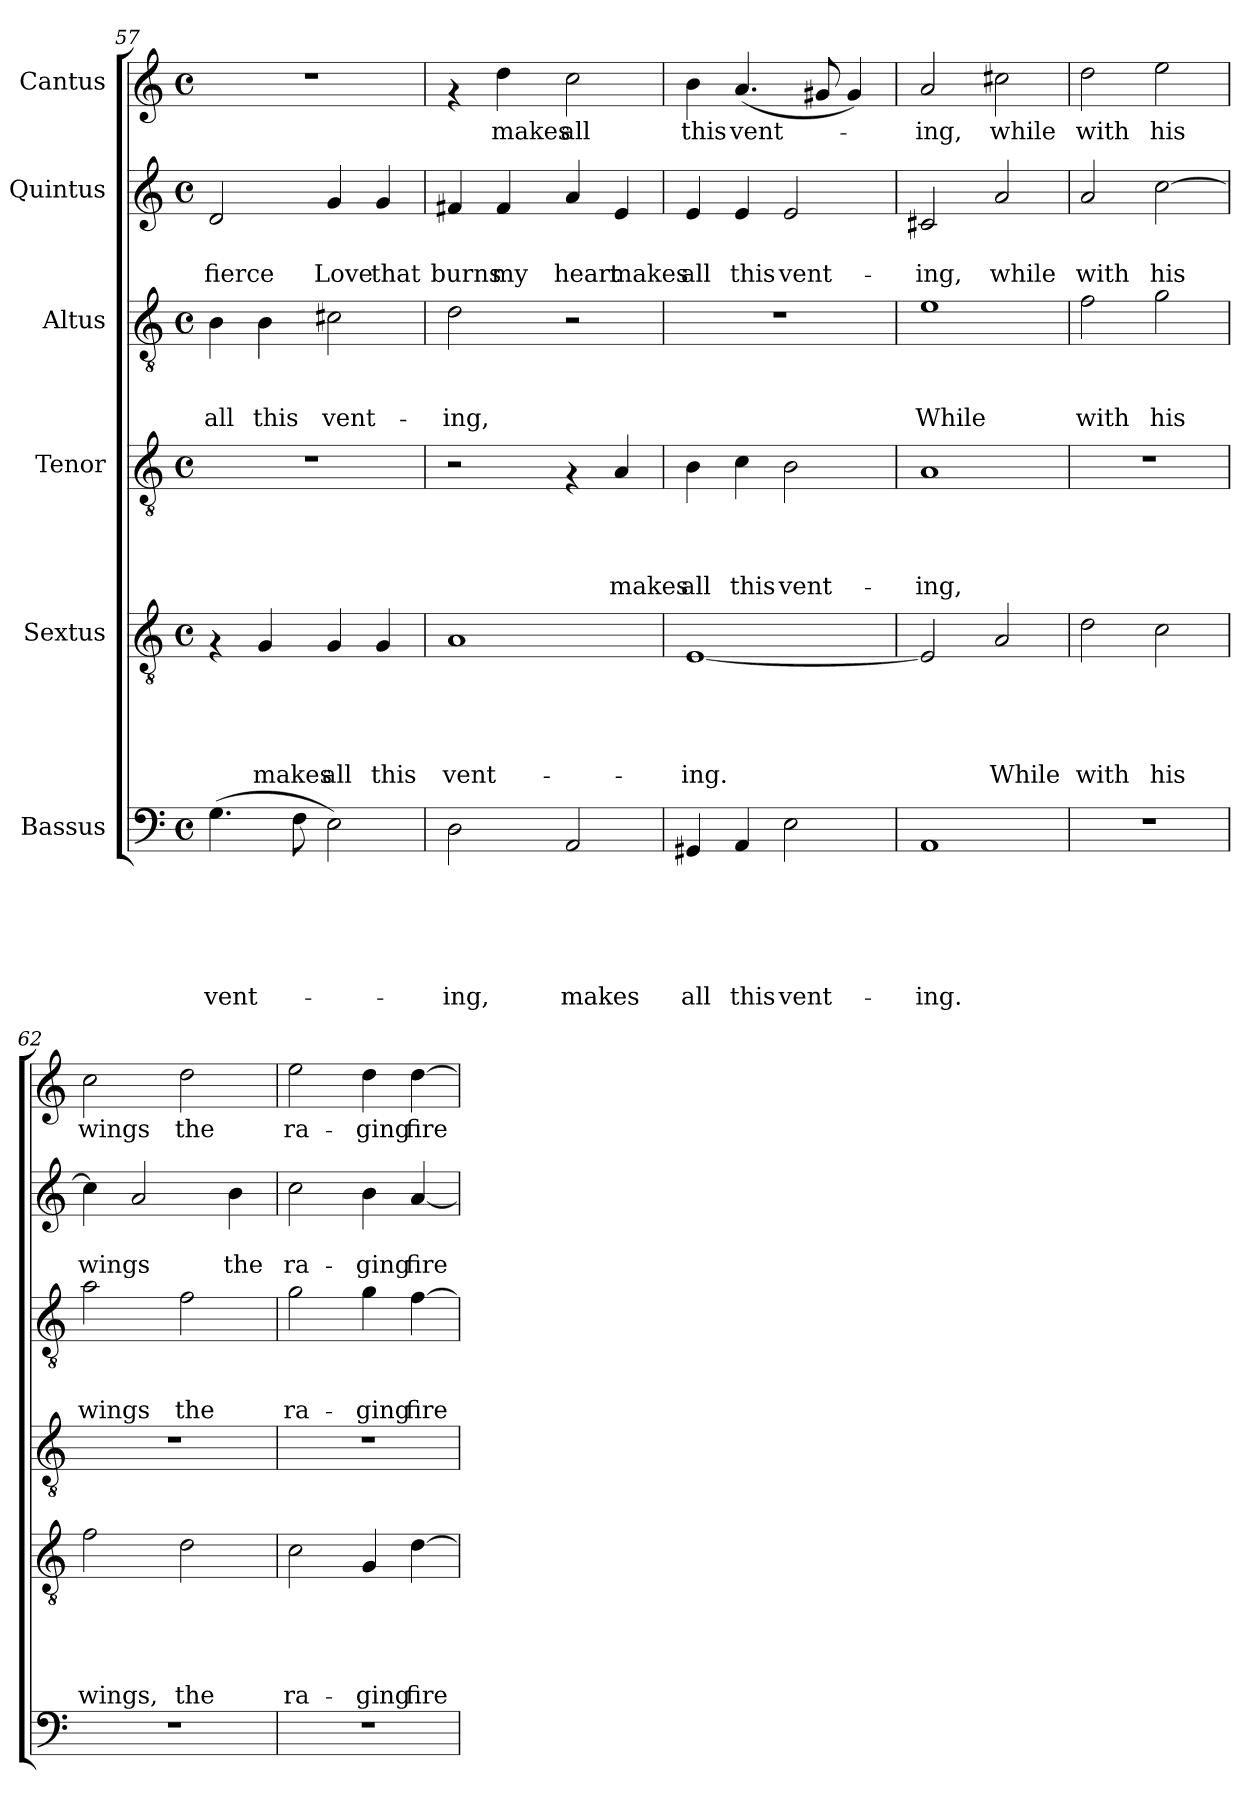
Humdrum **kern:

**kern	**text	**text	**text	**text	**text	**text	**kern	**text	**text	**text	**text	**text	**kern	**text	**text	**text	**text	**kern	**text	**text	**text	**kern	**text	**text	**kern	**text
*part6	*part6	*part6	*part6	*part6	*part6	*part6	*part5	*part5	*part5	*part5	*part5	*part5	*part4	*part4	*part4	*part4	*part4	*part3	*part3	*part3	*part3	*part2	*part2	*part2	*part1	*part1
*staff6	*staff6	*staff6	*staff6	*staff6	*staff6	*staff6	*staff5	*staff5	*staff5	*staff5	*staff5	*staff5	*staff4	*staff4	*staff4	*staff4	*staff4	*staff3	*staff3	*staff3	*staff3	*staff2	*staff2	*staff2	*staff1	*staff1
*I"Bassus	*	*	*	*	*	*	*I"Sextus	*	*	*	*	*	*I"Tenor	*	*	*	*	*I"Altus	*	*	*	*I"Quintus	*	*	*I"Cantus	*
*clefF4	*	*	*	*	*	*	*clefGv2	*	*	*	*	*	*clefGv2	*	*	*	*	*clefGv2	*	*	*	*clefG2	*	*	*clefG2	*
*k[]	*	*	*	*	*	*	*k[]	*	*	*	*	*	*k[]	*	*	*	*	*k[]	*	*	*	*k[]	*	*	*k[]	*
*C:	*	*	*	*	*	*	*C:	*	*	*	*	*	*C:	*	*	*	*	*C:	*	*	*	*C:	*	*	*C:	*
*M4/4	*	*	*	*	*	*	*M4/4	*	*	*	*	*	*M4/4	*	*	*	*	*M4/4	*	*	*	*M4/4	*	*	*M4/4	*
*met(c)	*	*	*	*	*	*	*met(c)	*	*	*	*	*	*met(c)	*	*	*	*	*met(c)	*	*	*	*met(c)	*	*	*met(c)	*
=57	=57	=57	=57	=57	=57	=57	=57	=57	=57	=57	=57	=57	=57	=57	=57	=57	=57	=57	=57	=57	=57	=57	=57	=57	=57	=57
!	!	!	!	!	!	!LO:LY:b	!	!	!	!	!	!	!	!	!	!	!	!	!	!	!LO:LY:b	!	!	!LO:LY:b	!	!
(>4.G\	.	.	.	.	.	vent-	4rF	.	.	.	.	.	1r	.	.	.	.	4B\	.	.	all	2d/	.	fierce	1r	.
!	!	!	!	!	!	!	!	!	!	!	!	!LO:LY:b	!	!	!	!	!	!	!	!	!LO:LY:b	!	!	!	!	!
.	.	.	.	.	.	.	4G/	.	.	.	.	makes	.	.	.	.	.	4B\	.	.	this	.	.	.	.	.
8F\	.	.	.	.	.	.	.	.	.	.	.	.	.	.	.	.	.	.	.	.	.	.	.	.	.	.
!	!	!	!	!	!	!	!	!	!	!	!	!LO:LY:b	!	!	!	!	!	!	!	!	!LO:LY:b	!	!	!LO:LY:b	!	!
2E\)	.	.	.	.	.	.	4G/	.	.	.	.	all	.	.	.	.	.	2c#X\	.	.	vent-	4g/	.	Love	.	.
!	!	!	!	!	!	!	!	!	!	!	!	!LO:LY:b	!	!	!	!	!	!	!	!	!	!	!	!LO:LY:b	!	!
.	.	.	.	.	.	.	4G/	.	.	.	.	this	.	.	.	.	.	.	.	.	.	4g/	.	that	.	.
=58	=58	=58	=58	=58	=58	=58	=58	=58	=58	=58	=58	=58	=58	=58	=58	=58	=58	=58	=58	=58	=58	=58	=58	=58	=58	=58
!	!	!	!	!	!	!LO:LY:b	!	!	!	!	!	!LO:LY:b	!	!	!	!	!	!	!	!	!LO:LY:b	!	!	!LO:LY:b	!	!
2D\	.	.	.	.	.	-ing,	1A	.	.	.	.	vent-	2r	.	.	.	.	2d\	.	.	-ing,	4f#X/	.	burns	4rf	.
!	!	!	!	!	!	!	!	!	!	!	!	!	!	!	!	!	!	!	!	!	!	!	!	!LO:LY:b	!	!LO:LY:b
.	.	.	.	.	.	.	.	.	.	.	.	.	.	.	.	.	.	.	.	.	.	4f#/	.	my	4dd\	makes
!	!	!	!	!	!	!LO:LY:b	!	!	!	!	!	!	!	!	!	!	!	!	!	!	!	!	!	!LO:LY:b	!	!LO:LY:b
2AA/	.	.	.	.	.	makes	.	.	.	.	.	.	4rF	.	.	.	.	2r	.	.	.	4a/	.	heart	2cc\	all
!	!	!	!	!	!	!	!	!	!	!	!	!	!	!	!	!	!LO:LY:b	!	!	!	!	!	!	!LO:LY:b	!	!
.	.	.	.	.	.	.	.	.	.	.	.	.	4A/	.	.	.	makes	.	.	.	.	4e/	.	makes	.	.
=59	=59	=59	=59	=59	=59	=59	=59	=59	=59	=59	=59	=59	=59	=59	=59	=59	=59	=59	=59	=59	=59	=59	=59	=59	=59	=59
!	!	!	!	!	!	!LO:LY:b	!	!	!	!	!	!LO:LY:b	!	!	!	!	!LO:LY:b	!	!	!	!	!	!	!LO:LY:b	!	!LO:LY:b
4GG#X/	.	.	.	.	.	all	[<1E	.	.	.	.	-ing.	4B\	.	.	.	all	1r	.	.	.	4e/	.	all	4b\	this
!	!	!	!	!	!	!LO:LY:b	!	!	!	!	!	!	!	!	!	!	!LO:LY:b	!	!	!	!	!	!	!LO:LY:b	!	!LO:LY:b
4AA/	.	.	.	.	.	this	.	.	.	.	.	.	4c\	.	.	.	this	.	.	.	.	4e/	.	this	(<4.a/	vent-
!	!	!	!	!	!	!LO:LY:b	!	!	!	!	!	!	!	!	!	!	!LO:LY:b	!	!	!	!	!	!	!LO:LY:b	!	!
2E\	.	.	.	.	.	vent-	.	.	.	.	.	.	2B\	.	.	.	vent-	.	.	.	.	2e/	.	vent-	.	.
.	.	.	.	.	.	.	.	.	.	.	.	.	.	.	.	.	.	.	.	.	.	.	.	.	8g#X/	.
.	.	.	.	.	.	.	.	.	.	.	.	.	.	.	.	.	.	.	.	.	.	.	.	.	4g#/)	.
=60	=60	=60	=60	=60	=60	=60	=60	=60	=60	=60	=60	=60	=60	=60	=60	=60	=60	=60	=60	=60	=60	=60	=60	=60	=60	=60
!	!	!	!	!	!	!LO:LY:b	!	!	!	!	!	!	!	!	!	!	!LO:LY:b	!	!	!	!LO:LY:b	!	!	!LO:LY:b	!	!LO:LY:b
1AA	.	.	.	.	.	-ing.	2E/]	.	.	.	.	.	1A	.	.	.	-ing,	1e	.	.	While	2c#X/	.	-ing,	2a/	-ing,
!	!	!	!	!	!	!	!	!	!	!	!	!LO:LY:b	!	!	!	!	!	!	!	!	!	!	!	!LO:LY:b	!	!LO:LY:b
.	.	.	.	.	.	.	2A/	.	.	.	.	While	.	.	.	.	.	.	.	.	.	2a/	.	while	2cc#X\	while
!!LO:PB:g=z
=61	=61	=61	=61	=61	=61	=61	=61	=61	=61	=61	=61	=61	=61	=61	=61	=61	=61	=61	=61	=61	=61	=61	=61	=61	=61	=61
!	!	!	!	!	!	!	!	!	!	!	!	!LO:LY:b	!	!	!	!	!	!	!	!	!LO:LY:b	!	!	!LO:LY:b	!	!LO:LY:b
1r	.	.	.	.	.	.	2d\	.	.	.	.	with	1r	.	.	.	.	2f\	.	.	with	2a/	.	with	2dd\	with
!	!	!	!	!	!	!	!	!	!	!	!	!LO:LY:b	!	!	!	!	!	!	!	!	!LO:LY:b	!	!	!LO:LY:b	!	!LO:LY:b
.	.	.	.	.	.	.	2c\	.	.	.	.	his	.	.	.	.	.	2g\	.	.	his	[>2cc\	.	his	2ee\	his
=62	=62	=62	=62	=62	=62	=62	=62	=62	=62	=62	=62	=62	=62	=62	=62	=62	=62	=62	=62	=62	=62	=62	=62	=62	=62	=62
!	!	!	!	!	!	!	!	!	!	!	!	!LO:LY:b	!	!	!	!	!	!	!	!	!LO:LY:b	!	!	!LO:LY:b	!	!LO:LY:b
1r	.	.	.	.	.	.	2f\	.	.	.	.	wings,	1r	.	.	.	.	2a\	.	.	wings	4cc\]	.	wings	2cc\	wings
.	.	.	.	.	.	.	.	.	.	.	.	.	.	.	.	.	.	.	.	.	.	2a/	.	.	.	.
!	!	!	!	!	!	!	!	!	!	!	!	!LO:LY:b	!	!	!	!	!	!	!	!	!LO:LY:b	!	!	!	!	!LO:LY:b
.	.	.	.	.	.	.	2d\	.	.	.	.	the	.	.	.	.	.	2f\	.	.	the	.	.	.	2dd\	the
!	!	!	!	!	!	!	!	!	!	!	!	!	!	!	!	!	!	!	!	!	!	!	!	!LO:LY:b	!	!
.	.	.	.	.	.	.	.	.	.	.	.	.	.	.	.	.	.	.	.	.	.	4b\	.	the	.	.
=63	=63	=63	=63	=63	=63	=63	=63	=63	=63	=63	=63	=63	=63	=63	=63	=63	=63	=63	=63	=63	=63	=63	=63	=63	=63	=63
!	!	!	!	!	!	!	!	!	!	!	!	!LO:LY:b	!	!	!	!	!	!	!	!	!LO:LY:b	!	!	!LO:LY:b	!	!LO:LY:b
1r	.	.	.	.	.	.	2c\	.	.	.	.	ra-	1r	.	.	.	.	2g\	.	.	ra-	2cc\	.	ra-	2ee\	ra-
!	!	!	!	!	!	!	!	!	!	!	!	!LO:LY:b	!	!	!	!	!	!	!	!	!LO:LY:b	!	!	!LO:LY:b	!	!LO:LY:b
.	.	.	.	.	.	.	4G/	.	.	.	.	-ging	.	.	.	.	.	4g\	.	.	-ging	4b\	.	-ging	4dd\	-ging
!	!	!	!	!	!	!	!	!	!	!	!	!LO:LY:b	!	!	!	!	!	!	!	!	!LO:LY:b	!	!	!LO:LY:b	!	!LO:LY:b
.	.	.	.	.	.	.	[>4d\	.	.	.	.	fire	.	.	.	.	.	[>4f\	.	.	fire	[<4a/	.	fire	[>4dd\	fire
=	=	=	=	=	=	=	=	=	=	=	=	=	=	=	=	=	=	=	=	=	=	=	=	=	=	=
*-	*-	*-	*-	*-	*-	*-	*-	*-	*-	*-	*-	*-	*-	*-	*-	*-	*-	*-	*-	*-	*-	*-	*-	*-	*-	*-
